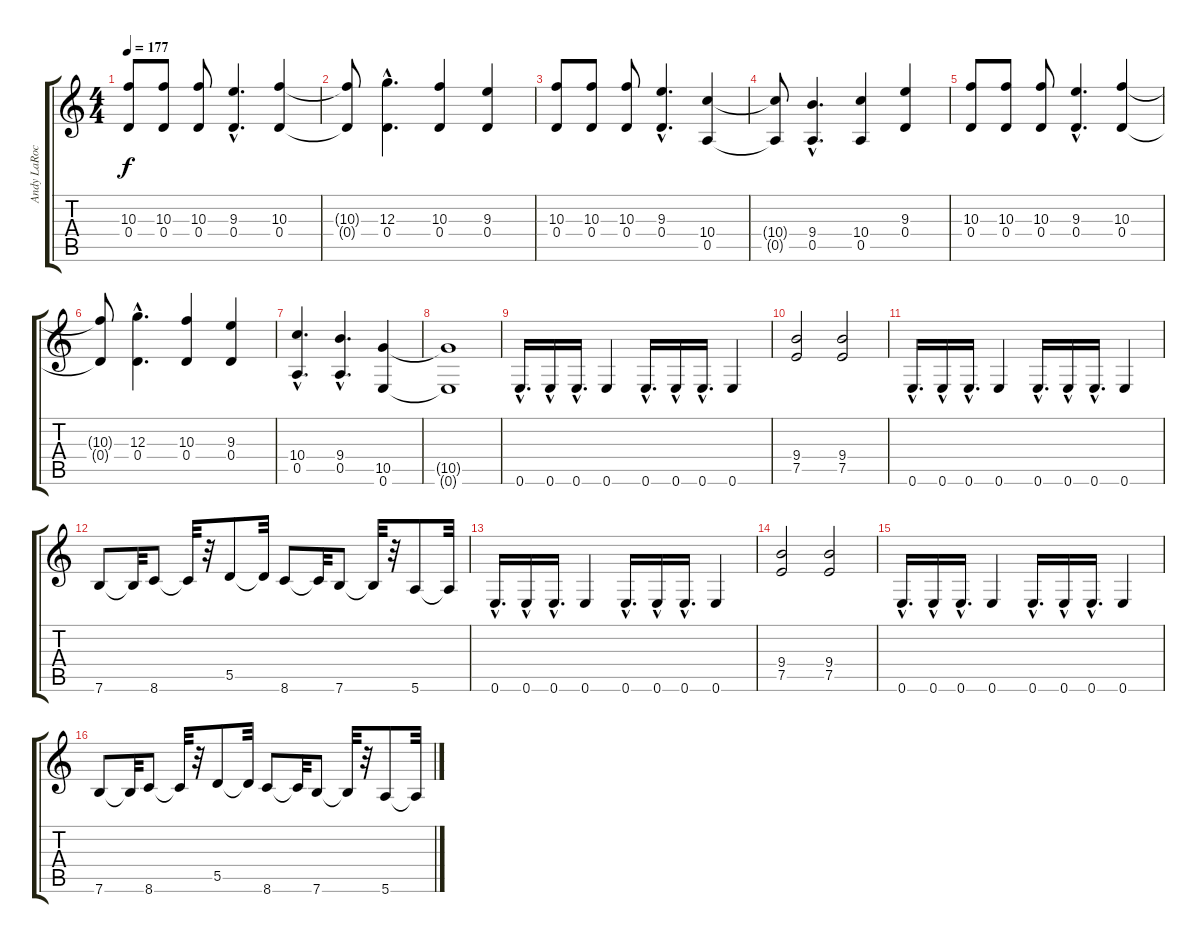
\track ("Andy LaRocque" "Andy LaRoc") {instrument distortionguitar}
\staff {score tabs}
\tuning (E4 B3 G3 D3 A2 E2) {hide}
\ts (4 4)
\tempo 177
\clef g2
\ks c
(10.3 0.4).8{dy f} (10.3 0.4).8 (10.3 0.4).8 (9.3{hac} 0.4{hac}).4{d} (10.3 0.4).4 |
(10.3{t} 0.4{t}).8 (12.3{hac} 0.4{hac}).4{d} (10.3 0.4).4 (9.3 0.4).4 |
(10.3 0.4).8 (10.3 0.4).8 (10.3 0.4).8 (9.3{hac} 0.4{hac}).4{d} (10.4 0.5).4 |
(10.4{t} 0.5{t}).8 (9.4{hac} 0.5{hac}).4{d} (10.4 0.5).4 (9.3 0.4).4 |
(10.3 0.4).8 (10.3 0.4).8 (10.3 0.4).8 (9.3{hac} 0.4{hac}).4{d} (10.3 0.4).4 |
(10.3{t} 0.4{t}).8 (12.3{hac} 0.4{hac}).4{d} (10.3 0.4).4 (9.3 0.4).4 |
(10.4{hac} 0.5{hac}).4{d} (9.4{hac} 0.5{hac}).4{d} (10.5 0.6).4 |
(10.5{t} 0.6{t}).1 |
0.6{hac}.16{d} 0.6{hac}.16 0.6{hac}.16{d} 0.6.4 0.6{hac}.16{d} 0.6{hac}.16 0.6{hac}.16{d} 0.6.4 |
(9.4 7.5).2 (9.4 7.5).2 |
0.6{hac}.16{d} 0.6{hac}.16 0.6{hac}.16{d} 0.6.4 0.6{hac}.16{d} 0.6{hac}.16 0.6{hac}.16{d} 0.6.4 |
7.6.8 7.6{t}.32 8.6.8 8.6{t}.32 r.32 5.5.8 5.5{t}.32 8.6.8 8.6{t}.32 7.6.8 7.6{t}.32 r.32 5.6.8 5.6{t}.32 |
0.6{hac}.16{d} 0.6{hac}.16 0.6{hac}.16{d} 0.6.4 0.6{hac}.16{d} 0.6{hac}.16 0.6{hac}.16{d} 0.6.4 |
(9.4 7.5).2 (9.4 7.5).2 |
0.6{hac}.16{d} 0.6{hac}.16 0.6{hac}.16{d} 0.6.4 0.6{hac}.16{d} 0.6{hac}.16 0.6{hac}.16{d} 0.6.4 |
7.6.8 7.6{t}.32 8.6.8 8.6{t}.32 r.32 5.5.8 5.5{t}.32 8.6.8 8.6{t}.32 7.6.8 7.6{t}.32 r.32 5.6.8 5.6{t}.32
